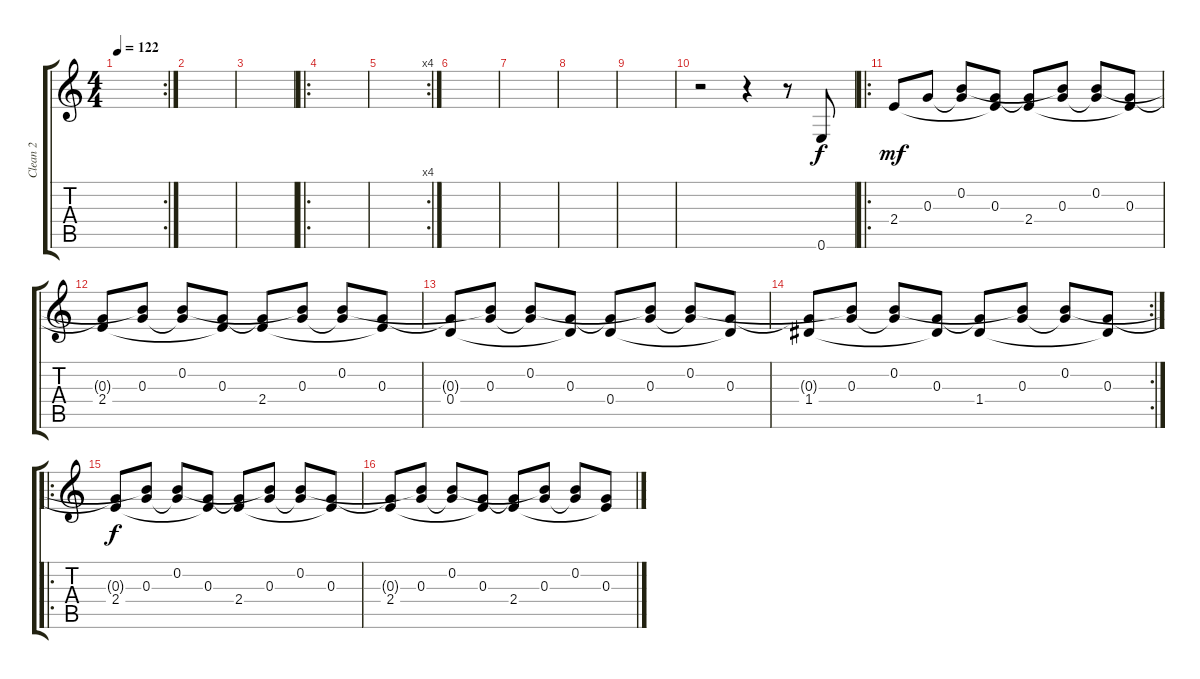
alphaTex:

\track ("Clean 2" "Clean 2") {instrument electricguitarclean}
\staff {score tabs}
\tuning (E4 B3 G3 D3 A2 E2) {hide}
\rc 2
\ts (4 4)
\tempo 122
\clef g2
\ks c
|
|
|
\ro
|
\rc 4
|
|
|
|
|
r.2 r.4 r.8 0.6.8 |
\ro
2.4.8{dy mf} 0.3.8 (0.2 0.3{t}).8 (0.3 2.4{t}).8 (0.3{t} 2.4).8 (0.2{t} 0.3).8 (0.2 0.3{t}).8 (0.3 2.4{t}).8 |
(0.3{t} 2.4).8 (0.2{t} 0.3).8 (0.2 0.3{t}).8 (0.3 2.4{t}).8 (0.3{t} 2.4).8 (0.2{t} 0.3).8 (0.2 0.3{t}).8 (0.3 2.4{t}).8 |
(0.3{t} 0.4).8 (0.2{t} 0.3).8 (0.2 0.3{t}).8 (0.3 0.4{t}).8 (0.3{t} 0.4).8 (0.2{t} 0.3).8 (0.2 0.3{t}).8 (0.3 0.4{t}).8 |
\rc 2
(0.3{t} 1.4).8 (0.2{t} 0.3).8 (0.2 0.3{t}).8 (0.3 1.4{t}).8 (0.3{t} 1.4).8 (0.2{t} 0.3).8 (0.2 0.3{t}).8 (0.3 1.4{t}).8 |
\ro
(0.3{t} 2.4).8{dy f} (0.2{t} 0.3).8 (0.2 0.3{t}).8 (0.3 2.4{t}).8 (0.3{t} 2.4).8 (0.2{t} 0.3).8 (0.2 0.3{t}).8 (0.3 2.4{t}).8 |
(0.3{t} 2.4).8 (0.2{t} 0.3).8 (0.2 0.3{t}).8 (0.3 2.4{t}).8 (0.3{t} 2.4).8 (0.2{t} 0.3).8 (0.2 0.3{t}).8 (0.3 2.4{t}).8
